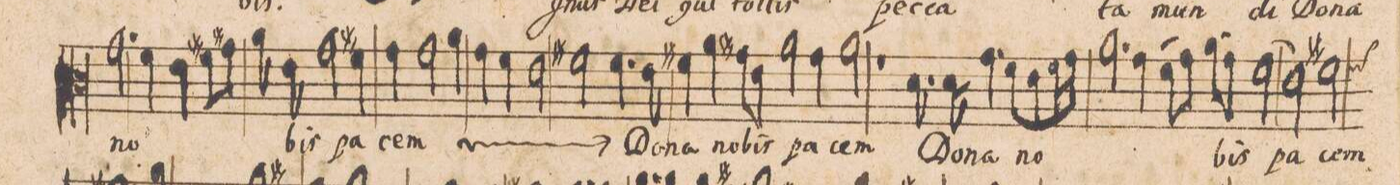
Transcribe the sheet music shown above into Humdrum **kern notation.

**kern	**text
*I"CANTVS.	*
*clefC3	*
*k[]	*
*met(C|)	*
*M2/1	*
2.g\	no-
=47-	=47-
4f\	.
4e\	.
8f#X\L	.
8g#X\J	.
8a\	.
8e\	-bis
2g\	pa-
4f#X\	.
=48-	=48-
4g\	-cem
*	*ij
2g\	Do-
4a\	-na
4g\	no-
4f\	-bis
2e\	pa-
=49-	=49-
2f#X\	-cem
*	*Xij
4.f#\	Do-
8e\	-na
4f#X\	no-
4a\	-bis
8g#X\L	.
8e\J	.
2a\	pa-
=50-	=50-
4g#X\	.
2a\	-cem
1r	.
=51-	=51-
8.d\	Do-
16d\	-na
4.g\	no-
8f\L	.
8e\	.
16f\L	.
16g\JJ	.
2.a\	.
4g\	.
=52-	=52-
(8f\L	.
8g\J)	.
(8a\L	-bis
8g\J)	.
(2f\	pa-
2e\)	.
*custos:f#	*
2f#X\	-cem
=53-	=53-
*-	*-
